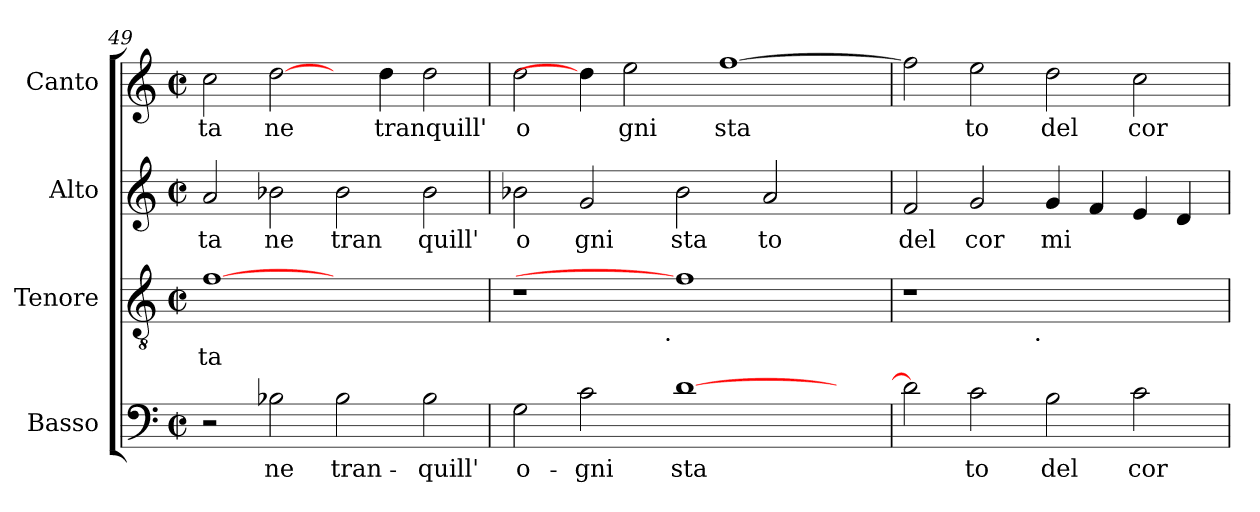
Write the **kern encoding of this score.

**kern	**text	**kern	**text	**kern	**text	**kern	**text
*part4	*part4	*part3	*part3	*part2	*part2	*part1	*part1
*staff4	*staff4	*staff3	*staff3	*staff2	*staff2	*staff1	*staff1
*I"Basso	*	*I"Tenore	*	*I"Alto	*	*I"Canto	*
*clefF4	*	*clefGv2	*	*clefG2	*	*clefG2	*
*k[]	*	*k[]	*	*k[]	*	*k[]	*
*C:	*	*C:	*	*C:	*	*C:	*
*M2/2	*	*M2/2	*	*M2/2	*	*M2/2	*
*met(c|)	*	*met(c|)	*	*met(c|)	*	*met(c|)	*
=49	=49	=49	=49	=49	=49	=49	=49
!	!	!	!LO:LY:b:cj	!	!LO:LY:b:cj	!	!LO:LY:b:cj
2r	.	[1f	ta	2a/	ta	2cc\	ta
!	!LO:LY:b:cj	!	!	!	!LO:LY:b:cj	!	!LO:LY:b:cj
2B-X\	ne	.	.	2b-X\	ne	[2dd\	ne
!	!LO:LY:b:cj	!	!	!	!LO:LY:b:cj	!	!
2B-\	tran-	1ryy	.	2b-\	tran	4ryy	.
!	!	!	!	!	!	!	!LO:LY:b:cj
.	.	.	.	.	.	4dd\	tranquill'
!	!LO:LY:b:cj	!	!	!	!LO:LY:b:cj	!	!LO:LY:b:cj
2B-\	-quill'	.	.	2b-\	quill'	2dd\	.
=50	=50	=50	=50	=50	=50	=50	=50
!	!LO:LY:b:cj	!	!	!	!LO:LY:b:cj	!	!LO:LY:b:cj
*	*	*^	*	*	*	*	*
2G\	o-	1r	2ryy	.	2b-X\	o	2dd\	o
!	!LO:LY:b:cj	!	!	!	!	!LO:LY:b:cj	!	!
2c\	-gni	.	4...ryy	.	2g/	gni	4dd\]	.
!	!	!	!	!	!	!	!	!LO:LY:b:cj
.	.	.	.	.	.	.	2ee\	gni
!	!	!	!LO:TX:b:t=.	!	!	!	!	!
.	.	.	1ryy	.	.	.	.	.
!	!LO:LY:b:cj	!	!	!	!	!LO:LY:b:cj	!	!
[>1d	sta-	1f]	.	.	2b-\	sta	.	.
!	!	!	!	!	!	!	!	!LO:LY:b:cj
.	.	.	.	.	.	.	[>1ff	sta
!	!	!	!	!	!	!LO:LY:b:cj	!	!
.	.	.	.	.	2a/	to	.	.
.	.	.	4ryy	.	.	.	.	.
4ryy	.	4ryy	.	.	4ryy	.	.	.
.	.	.	32ryy	.	.	.	.	.
=51	=51	=51	=51	=51	=51	=51	=51	=51
!	!LO:LY:b:cj	!	!	!	!	!LO:LY:b:cj	!	!LO:LY:b:cj
2d\]	--	1r	2ryy	.	2f/	del	2ff\]	.
!	!LO:LY:b:cj	!	!	!	!	!LO:LY:b:cj	!	!LO:LY:b:cj
2c\	-to	.	4...ryy	.	2g/	cor	2ee\	to
!	!	!	!LO:TX:b:t=.	!	!	!	!	!
.	.	.	1ryy	.	.	.	.	.
!	!LO:LY:b:cj	!	!	!	!	!LO:LY:b:cj	!	!LO:LY:b:cj
2B\	del	1ryy	.	.	4g/	mi	2dd\	del
!	!	!	!	!	!	!LO:LY:b:cj	!	!
.	.	.	.	.	4f/	.	.	.
!	!LO:LY:b:cj	!	!	!	!	!LO:LY:b:cj	!	!LO:LY:b:cj
2c\	cor	.	.	.	4e/	.	2cc\	cor
!	!	!	!	!	!	!LO:LY:b:cj	!	!
.	.	.	.	.	4d/	.	.	.
.	.	.	32ryy	.	.	.	.	.
*	*	*v	*v	*	*	*	*	*
=	=	=	=	=	=	=	=
*-	*-	*-	*-	*-	*-	*-	*-
